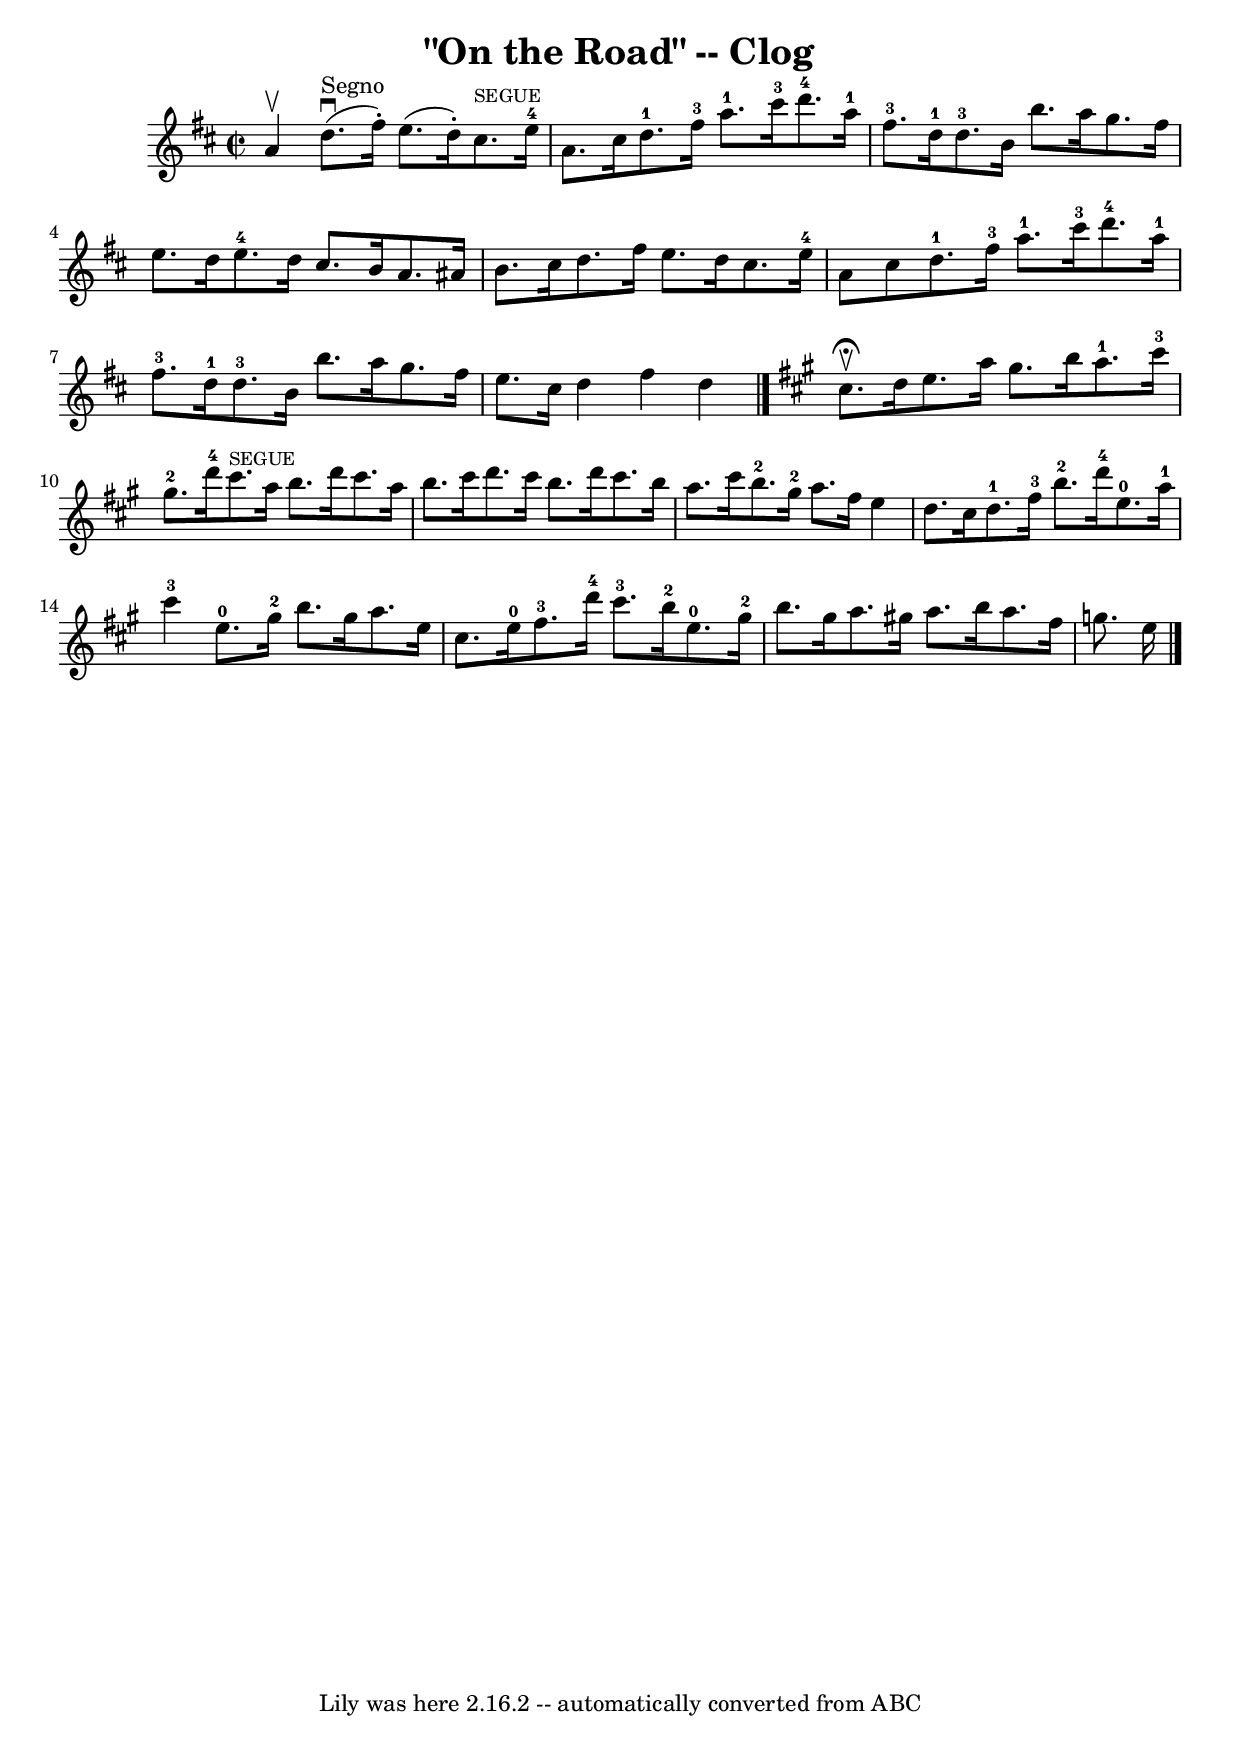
\version "2.7.40"
\include "Mammoth.ily"
\header {
	%% book = "Ryan's Mammoth Collection"
	crossRefNumber = "1"
	footnotes = "\\\\154 916"
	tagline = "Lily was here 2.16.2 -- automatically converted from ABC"
	title = "\"On the Road\" -- Clog"
}
voicedefault =  {
\set Score.defaultBarType = "empty"

\override Staff.TimeSignature #'style = #'C
 \time 2/2 \key d \major a'4^\upbow   |
 d''8.^"Segno"^\downbow(
 fis''16 -.) e''8. (d''16 -.) cis''8.^\segue e''16-4 a'8. 
 cis''16    |
 d''8.-1 fis''16-3 a''8.-1 cis'''16 
-3 d'''8.-4 a''16-1 fis''8.-3 d''16-1   |
       
d''8.-3 b'16 b''8. a''16 g''8. fis''16 e''8. d''16    
|
 e''8.-4 d''16 cis''8. b'16 a'8. ais'16 b'8.    
cis''16    |
 d''8. fis''16 e''8. d''16 cis''8. e''16 
-4 a'8 cis''8    |
 d''8.-1 fis''16-3 a''8.-1   
cis'''16-3 d'''8.-4 a''16-1 fis''8.-3 d''16-1   
|
 d''8.-3 b'16 b''8. a''16 g''8. fis''16 e''8. 
 cis''16    |
 d''4 fis''4 d''4    \bar "|."   \key a \major   
cis''8.^\fermata^\upbow() d''16  |
 e''8. a''16 gis''8.    
b''16 a''8.-1 cis'''16-3 gis''8.-2 d'''16-4   |
   
 cis'''8.^\segue a''16 b''8. d'''16 cis'''8. a''16 b''8.    
cis'''16    |
 d'''8. cis'''16 b''8. d'''16 cis'''8.    
b''16 a''8. cis'''16    |
 b''8.-2 gis''16-2 a''8.    
fis''16 e''4 d''8. cis''16    |
 d''8.-1 fis''16-3 
 b''8.-2 d'''16-4 e''8.-0 a''16-1 cis'''4-3   
|
 e''8.-0 gis''16-2 b''8. gis''16 a''8. e''16    
cis''8. e''16-0   |
 fis''8.-3 d'''16-4 cis'''8. 
-3 b''16-2 e''8.-0 gis''16-2 b''8. gis''16    |
  
 a''8. gis''!16 a''8. b''16 a''8. fis''16 g''8. e''16    
    \bar "|."   
}

\score{
    <<

	\context Staff="default"
	{
	    \voicedefault 
	}

    >>
	\layout {
	}
	\midi {}
}
